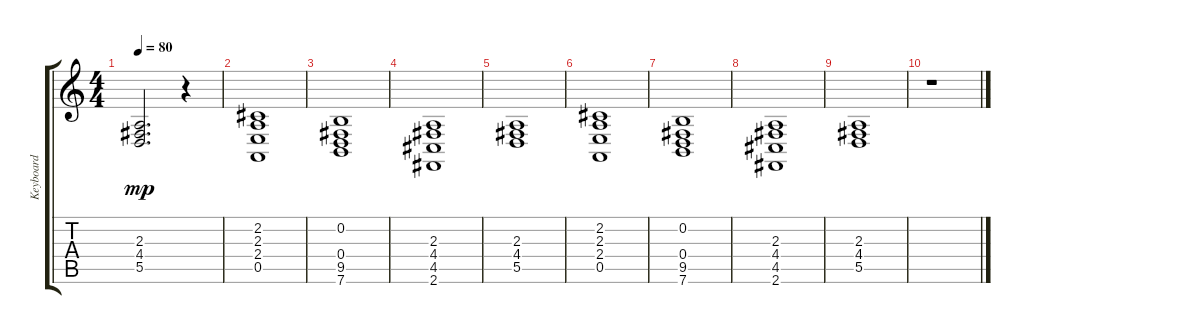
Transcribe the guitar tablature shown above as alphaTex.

\track ("Keyboard" "Keyboard") {instrument stringensemble2}
\staff {score tabs}
\tuning (E4 B3 G3 D3 A2 E2) {hide}
\ts (4 4)
\tempo 80
\clef g2
\ks c
(2.3 4.4 5.5).2{d dy mp} r.4 |
(2.2 2.3 2.4 0.5).1 |
(0.2 0.4 9.5 7.6).1 |
(2.3 4.4 4.5 2.6).1 |
(2.3 4.4 5.5).1 |
(2.2 2.3 2.4 0.5).1 |
(0.2 0.4 9.5 7.6).1 |
(2.3 4.4 4.5 2.6).1 |
(2.3 4.4 5.5).1 |
r.1
